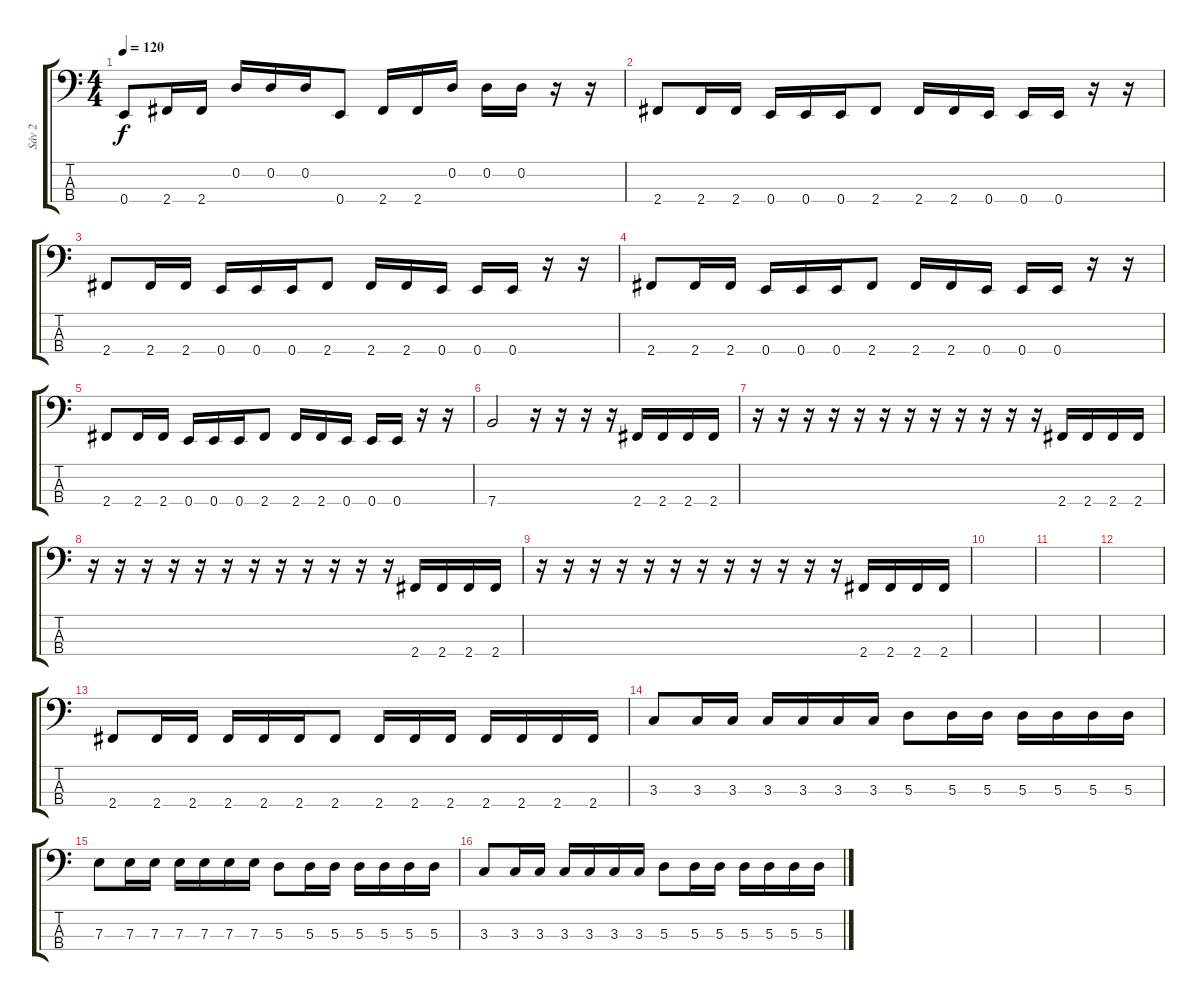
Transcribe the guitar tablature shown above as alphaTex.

\track ("Sáv 2" "Sáv 2") {instrument electricbassfinger}
\staff {score tabs}
\tuning (G2 D2 A1 E1) {hide}
\ts (4 4)
\tempo 120
\clef f4
\ks c
0.4.8{dy f} 2.4.16 2.4.16 0.2.16 0.2.16 0.2.16 0.4.8 2.4.16 2.4.16 0.2.16 0.2.16 0.2.16 r.16 r.16 |
2.4.8 2.4.16 2.4.16 0.4.16 0.4.16 0.4.16 2.4.8 2.4.16 2.4.16 0.4.16 0.4.16 0.4.16 r.16 r.16 |
2.4.8 2.4.16 2.4.16 0.4.16 0.4.16 0.4.16 2.4.8 2.4.16 2.4.16 0.4.16 0.4.16 0.4.16 r.16 r.16 |
2.4.8 2.4.16 2.4.16 0.4.16 0.4.16 0.4.16 2.4.8 2.4.16 2.4.16 0.4.16 0.4.16 0.4.16 r.16 r.16 |
2.4.8 2.4.16 2.4.16 0.4.16 0.4.16 0.4.16 2.4.8 2.4.16 2.4.16 0.4.16 0.4.16 0.4.16 r.16 r.16 |
7.4.2 r.16 r.16 r.16 r.16 2.4.16 2.4.16 2.4.16 2.4.16 |
r.16 r.16 r.16 r.16 r.16 r.16 r.16 r.16 r.16 r.16 r.16 r.16 2.4.16 2.4.16 2.4.16 2.4.16 |
r.16 r.16 r.16 r.16 r.16 r.16 r.16 r.16 r.16 r.16 r.16 r.16 2.4.16 2.4.16 2.4.16 2.4.16 |
r.16 r.16 r.16 r.16 r.16 r.16 r.16 r.16 r.16 r.16 r.16 r.16 2.4.16 2.4.16 2.4.16 2.4.16 |
|
|
|
2.4.8 2.4.16 2.4.16 2.4.16 2.4.16 2.4.16 2.4.8 2.4.16 2.4.16 2.4.16 2.4.16 2.4.16 2.4.16 2.4.16 |
3.3.8 3.3.16 3.3.16 3.3.16 3.3.16 3.3.16 3.3.16 5.3.8 5.3.16 5.3.16 5.3.16 5.3.16 5.3.16 5.3.16 |
7.3.8 7.3.16 7.3.16 7.3.16 7.3.16 7.3.16 7.3.16 5.3.8 5.3.16 5.3.16 5.3.16 5.3.16 5.3.16 5.3.16 |
3.3.8 3.3.16 3.3.16 3.3.16 3.3.16 3.3.16 3.3.16 5.3.8 5.3.16 5.3.16 5.3.16 5.3.16 5.3.16 5.3.16
